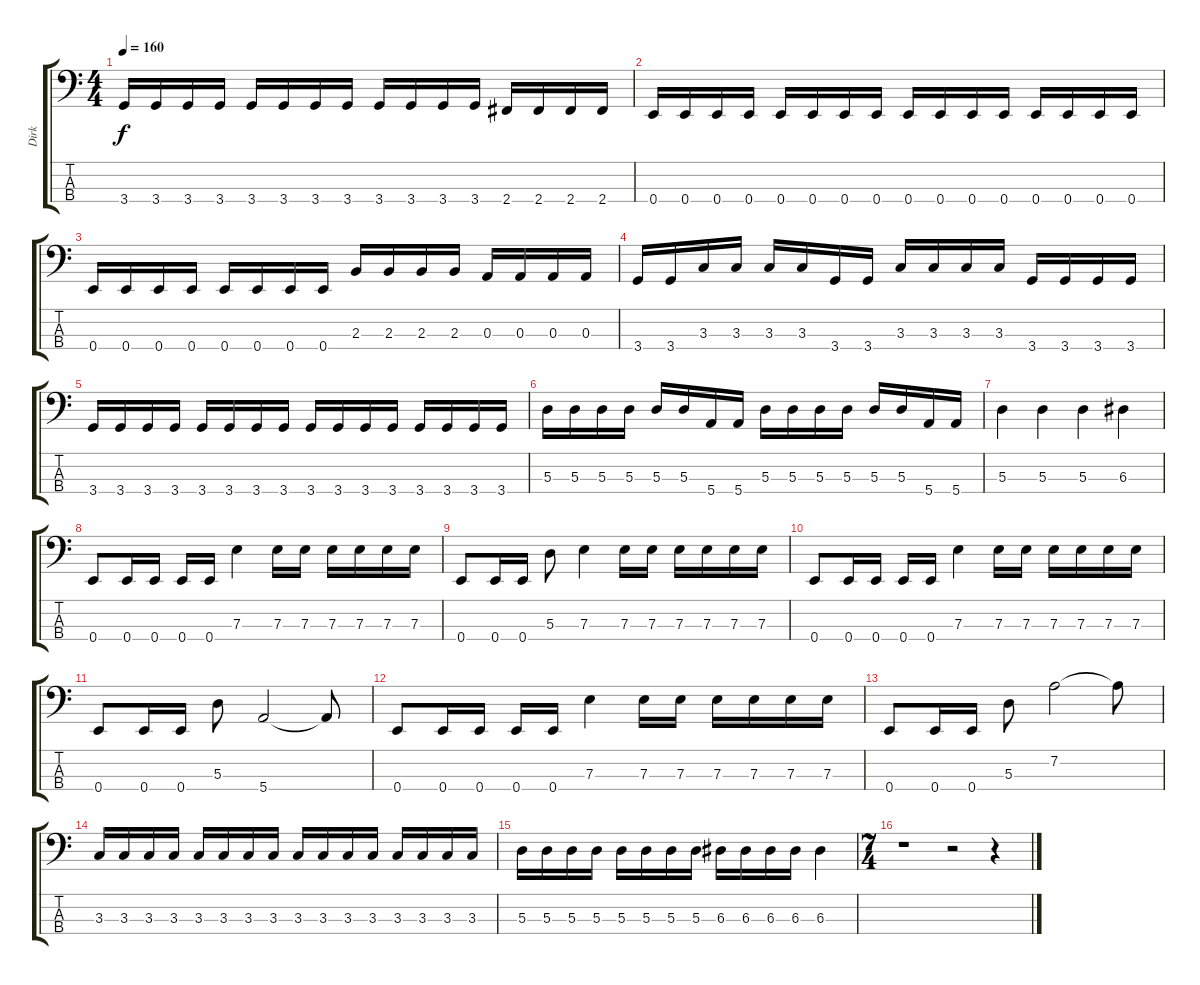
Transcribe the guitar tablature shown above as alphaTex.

\track ("Dirk" "Dirk") {instrument electricbasspick}
\staff {score tabs}
\tuning (G2 D2 A1 E1) {hide}
\ts (4 4)
\tempo 160
\clef f4
\ks c
3.4.16{dy f} 3.4.16 3.4.16 3.4.16 3.4.16 3.4.16 3.4.16 3.4.16 3.4.16 3.4.16 3.4.16 3.4.16 2.4.16 2.4.16 2.4.16 2.4.16 |
0.4.16 0.4.16 0.4.16 0.4.16 0.4.16 0.4.16 0.4.16 0.4.16 0.4.16 0.4.16 0.4.16 0.4.16 0.4.16 0.4.16 0.4.16 0.4.16 |
0.4.16 0.4.16 0.4.16 0.4.16 0.4.16 0.4.16 0.4.16 0.4.16 2.3.16 2.3.16 2.3.16 2.3.16 0.3.16 0.3.16 0.3.16 0.3.16 |
3.4.16 3.4.16 3.3.16 3.3.16 3.3.16 3.3.16 3.4.16 3.4.16 3.3.16 3.3.16 3.3.16 3.3.16 3.4.16 3.4.16 3.4.16 3.4.16 |
3.4.16 3.4.16 3.4.16 3.4.16 3.4.16 3.4.16 3.4.16 3.4.16 3.4.16 3.4.16 3.4.16 3.4.16 3.4.16 3.4.16 3.4.16 3.4.16 |
5.3.16 5.3.16 5.3.16 5.3.16 5.3.16 5.3.16 5.4.16 5.4.16 5.3.16 5.3.16 5.3.16 5.3.16 5.3.16 5.3.16 5.4.16 5.4.16 |
5.3.4 5.3.4 5.3.4 6.3.4 |
0.4.8 0.4.16 0.4.16 0.4.16 0.4.16 7.3.4 7.3.16 7.3.16 7.3.16 7.3.16 7.3.16 7.3.16 |
0.4.8 0.4.16 0.4.16 5.3.8 7.3.4 7.3.16 7.3.16 7.3.16 7.3.16 7.3.16 7.3.16 |
0.4.8 0.4.16 0.4.16 0.4.16 0.4.16 7.3.4 7.3.16 7.3.16 7.3.16 7.3.16 7.3.16 7.3.16 |
0.4.8 0.4.16 0.4.16 5.3.8 5.4.2 5.4{t}.8 |
0.4.8 0.4.16 0.4.16 0.4.16 0.4.16 7.3.4 7.3.16 7.3.16 7.3.16 7.3.16 7.3.16 7.3.16 |
0.4.8 0.4.16 0.4.16 5.3.8 7.2.2 7.2{t}.8 |
3.3.16 3.3.16 3.3.16 3.3.16 3.3.16 3.3.16 3.3.16 3.3.16 3.3.16 3.3.16 3.3.16 3.3.16 3.3.16 3.3.16 3.3.16 3.3.16 |
5.3.16 5.3.16 5.3.16 5.3.16 5.3.16 5.3.16 5.3.16 5.3.16 6.3.16 6.3.16 6.3.16 6.3.16 6.3.4 |
\ts (7 4)
r.1 r.2 r.4
